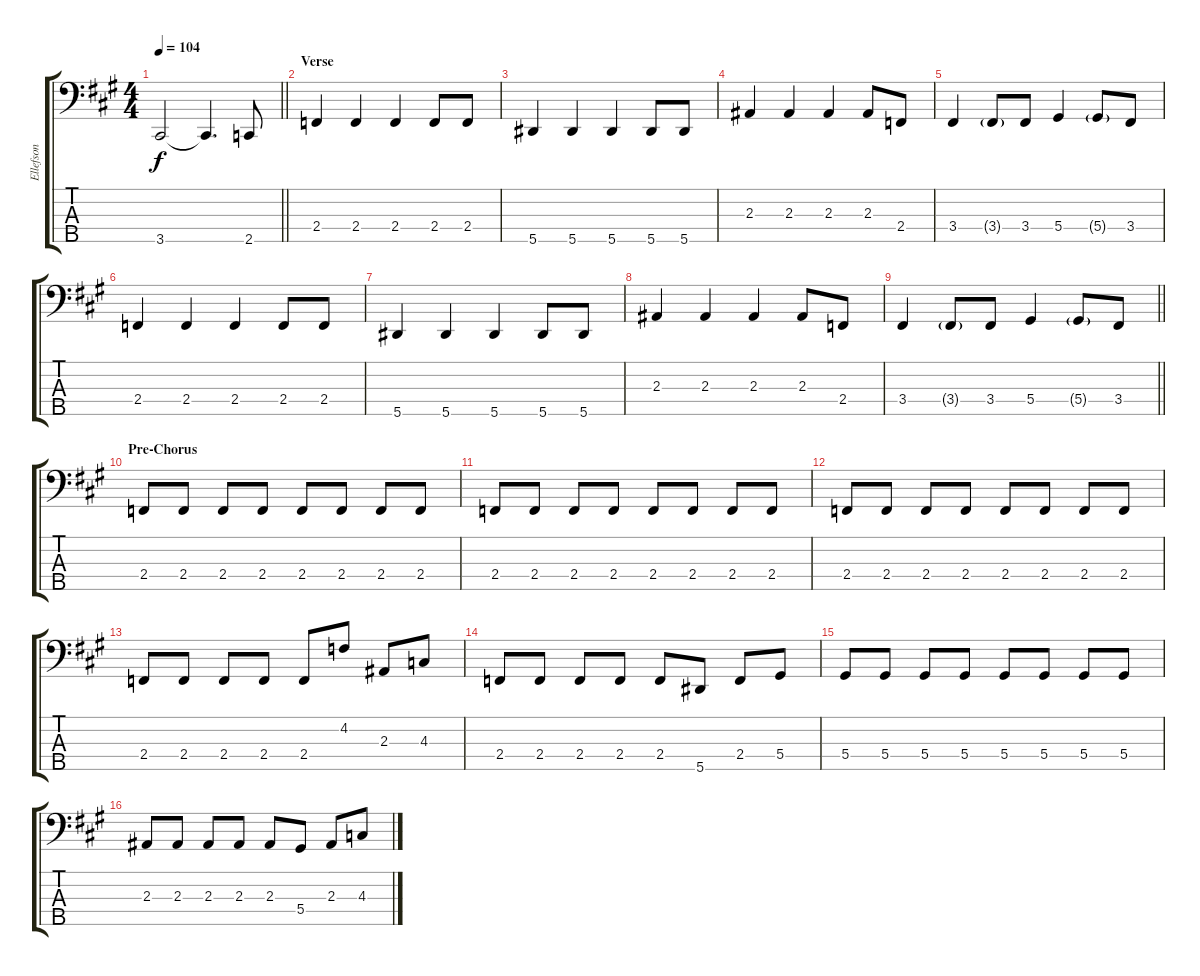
\track ("Ellefson" "Ellefson") {instrument electricbasspick}
\staff {score tabs}
\tuning (Gb2 Db2 Ab1 Eb1 Bb0) {hide}
\ts (4 4)
\tempo 104
\clef f4
\barLineRight lightlight
\ks a
3.5.2{dy f} 3.5{t}.4{d} 2.5.8 |
\section ("" "Verse")
2.4.4 2.4.4 2.4.4 2.4.8 2.4.8 |
5.5.4 5.5.4 5.5.4 5.5.8 5.5.8 |
2.3.4 2.3.4 2.3.4 2.3.8 2.4.8 |
3.4.4 3.4{g}.8 3.4.8 5.4.4 5.4{g}.8 3.4.8 |
2.4.4 2.4.4 2.4.4 2.4.8 2.4.8 |
5.5.4 5.5.4 5.5.4 5.5.8 5.5.8 |
2.3.4 2.3.4 2.3.4 2.3.8 2.4.8 |
\barLineRight lightlight
3.4.4 3.4{g}.8 3.4.8 5.4.4 5.4{g}.8 3.4.8 |
\section ("" "Pre-Chorus")
2.4.8 2.4.8 2.4.8 2.4.8 2.4.8 2.4.8 2.4.8 2.4.8 |
2.4.8 2.4.8 2.4.8 2.4.8 2.4.8 2.4.8 2.4.8 2.4.8 |
2.4.8 2.4.8 2.4.8 2.4.8 2.4.8 2.4.8 2.4.8 2.4.8 |
2.4.8 2.4.8 2.4.8 2.4.8 2.4.8 4.2.8 2.3.8 4.3.8 |
2.4.8 2.4.8 2.4.8 2.4.8 2.4.8 5.5.8 2.4.8 5.4.8 |
5.4.8 5.4.8 5.4.8 5.4.8 5.4.8 5.4.8 5.4.8 5.4.8 |
2.3.8 2.3.8 2.3.8 2.3.8 2.3.8 5.4.8 2.3.8 4.3.8
